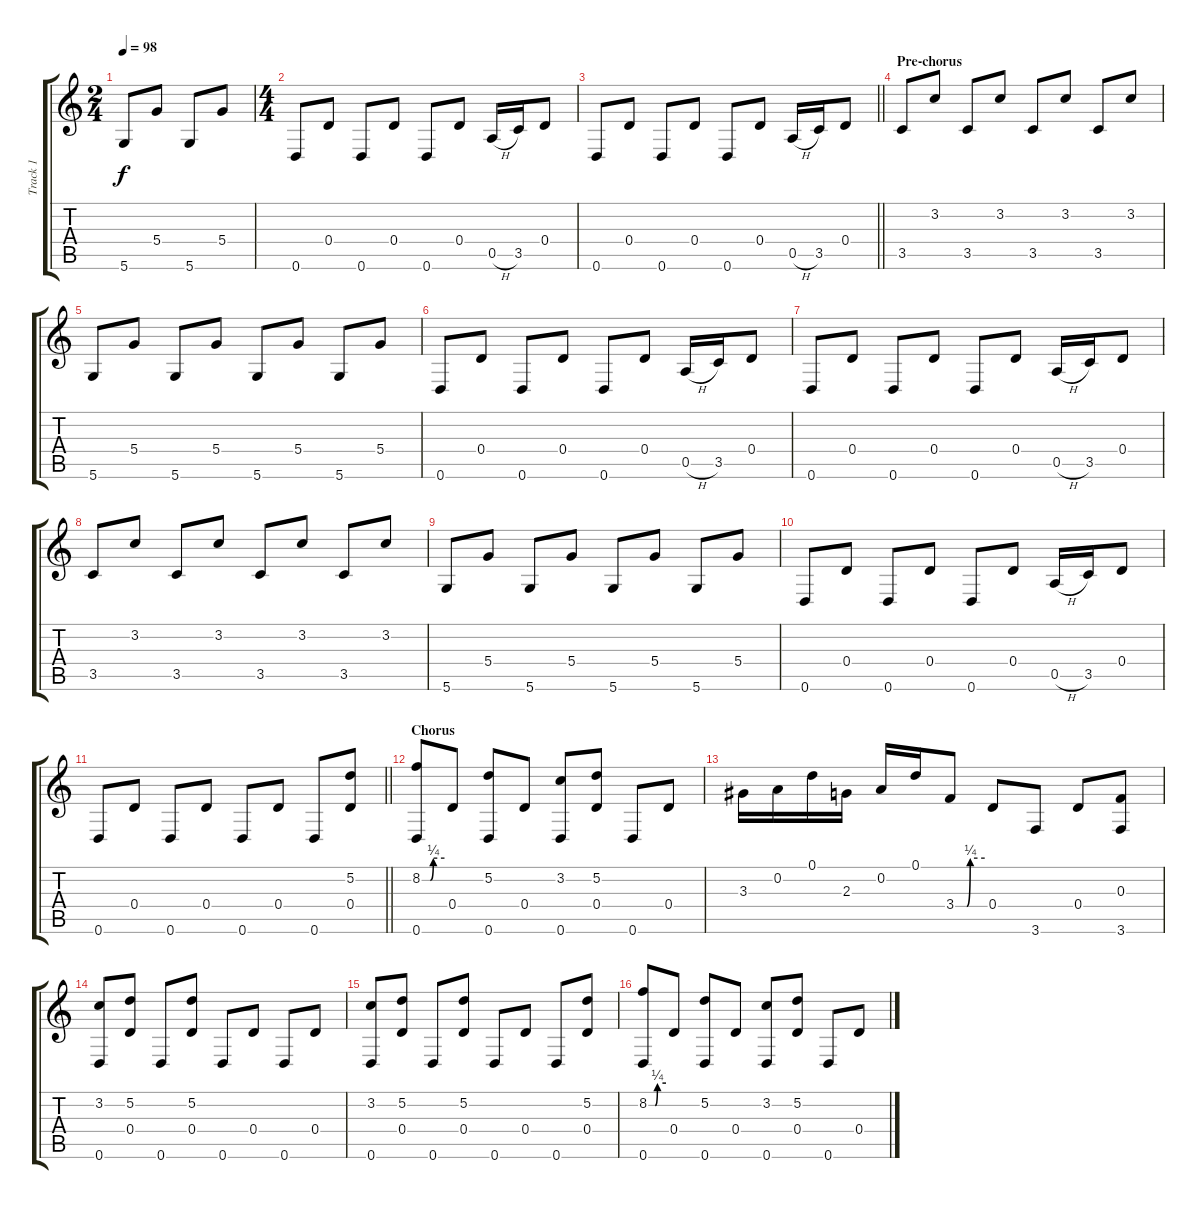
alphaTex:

\track ("Track 1" "Track 1") {instrument acousticguitarsteel}
\staff {score tabs}
\tuning (D4 A3 F3 D3 A2 D2) {hide}
\ts (2 4)
\tempo 98
\clef g2
\ks c
5.6.8{dy f} 5.4.8 5.6.8 5.4.8 |
\ts (4 4)
0.6.8 0.4.8 0.6.8 0.4.8 0.6.8 0.4.8 0.5{h}.16 3.5.16 0.4.8 |
\barLineRight lightlight
0.6.8 0.4.8 0.6.8 0.4.8 0.6.8 0.4.8 0.5{h}.16 3.5.16 0.4.8 |
\section ("" "Pre-chorus")
3.5.8 3.2.8 3.5.8 3.2.8 3.5.8 3.2.8 3.5.8 3.2.8 |
5.6.8 5.4.8 5.6.8 5.4.8 5.6.8 5.4.8 5.6.8 5.4.8 |
0.6.8 0.4.8 0.6.8 0.4.8 0.6.8 0.4.8 0.5{h}.16 3.5.16 0.4.8 |
0.6.8 0.4.8 0.6.8 0.4.8 0.6.8 0.4.8 0.5{h}.16 3.5.16 0.4.8 |
3.5.8 3.2.8 3.5.8 3.2.8 3.5.8 3.2.8 3.5.8 3.2.8 |
5.6.8 5.4.8 5.6.8 5.4.8 5.6.8 5.4.8 5.6.8 5.4.8 |
0.6.8 0.4.8 0.6.8 0.4.8 0.6.8 0.4.8 0.5{h}.16 3.5.16 0.4.8 |
\barLineRight lightlight
0.6.8 0.4.8 0.6.8 0.4.8 0.6.8 0.4.8 0.6.8 (5.2 0.4).8 |
\section ("" "Chorus")
(8.2{be (custom 0 0 22 0 30 1 60 1)} 0.6).8 0.4.8 (5.2 0.6).8 0.4.8 (3.2 0.6).8 (5.2 0.4).8 0.6.8 0.4.8 |
3.3.16 0.2.16 0.1.16 2.3.16 0.2.16 0.1.16 3.4{be (custom 0 0 23 0 30 1 60 1)}.8 0.4.8 3.6.8 0.4.8 (0.3 3.6).8 |
(3.2 0.6).8 (5.2 0.4).8 0.6.8 (5.2 0.4).8 0.6.8 0.4.8 0.6.8 0.4.8 |
(3.2 0.6).8 (5.2 0.4).8 0.6.8 (5.2 0.4).8 0.6.8 0.4.8 0.6.8 (5.2 0.4).8 |
(8.2{be (custom 0 0 22 0 30 1 60 1)} 0.6).8 0.4.8 (5.2 0.6).8 0.4.8 (3.2 0.6).8 (5.2 0.4).8 0.6.8 0.4.8
